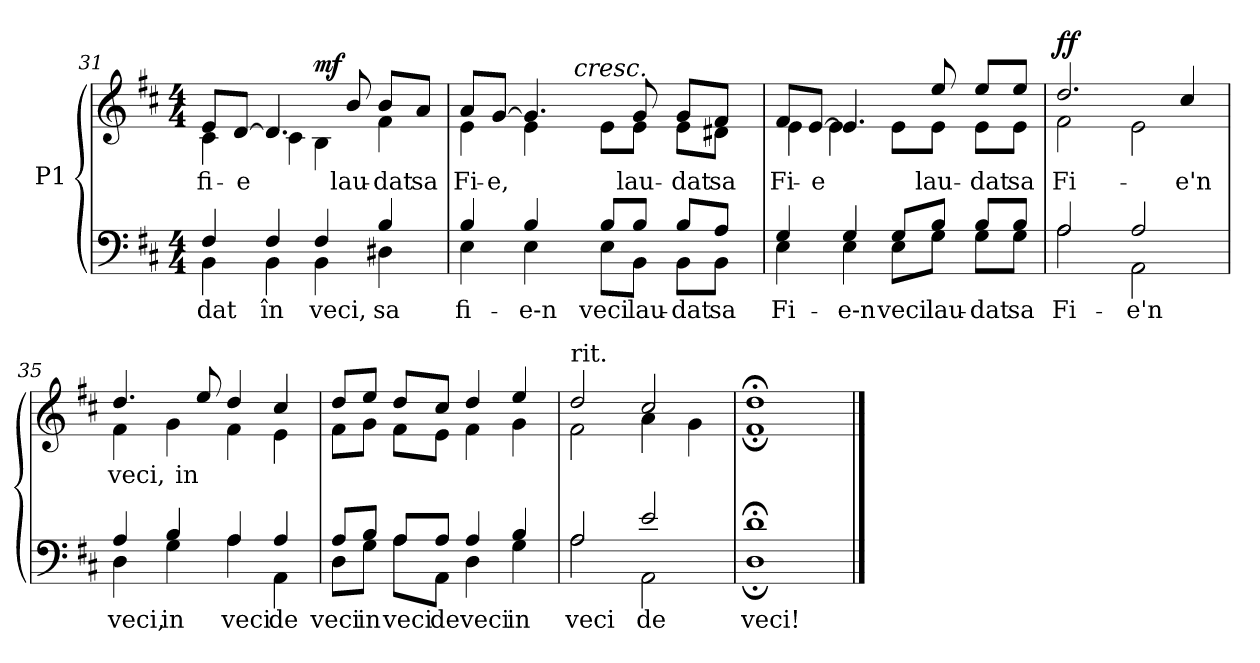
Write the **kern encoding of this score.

**kern	**text	**kern	**text	**dynam
*part1	*part1	*part1	*part1	*part1
*staff2	*staff2	*staff1	*staff1	*staff1/2
*I"P1	*	*	*	*
!!LO:LB:g=z
*clefF4	*	*clefG2	*	*
*k[f#c#]	*	*k[f#c#]	*	*
*D:	*	*D:	*	*
*M4/4	*	*M4/4	*	*
=31	=31	=31	=31	=31
!	!LO:LY:a:color=#000000	!	!	!
*^	*	*	*	*
!	!	!	!	!LO:LY:a:color=#000000	!
*	*	*	*^	*	*
4F#i/	4BBi\	-dat	8ei/L	4c#i\	fi-	.
!	!	!	!	!	!LO:LY:a:color=#000000	!
.	.	.	[>8di/J	.	-e	.
!	!	!LO:LY:a:color=#000000	!	!	!	!
4F#i/	4BBi\	în	4.di/]	4c#i\	.	.
!	!	!LO:LY:a:color=#000000	!	!	!	!
4F#i/	4BBi\	veci,	.	4Bi\	.	mf
!	!	!	!	!	!LO:LY:a:color=#000000	!
.	.	.	8bi/	.	lau-	.
!	!	!LO:LY:a:color=#000000	!	!	!	!
!	!	!	!	!	!LO:LY:a:color=#000000	!
4Bi/	4D#Xi\	sa	8bi/L	4f#i\	-dat	.
!	!	!	!	!	!LO:LY:a:color=#000000	!
.	.	.	8ai/J	.	sa	.
*	*	*	*v	*v	*	*
=32	=32	=32	=32	=32	=32
!	!	!LO:LY:a:color=#000000	!	!	!
!	!	!	!	!LO:LY:a:color=#000000	!
*	*	*	*^	*	*
*	*	*	*	*^	*	*
4Bi/	4Ei\	fi-	8ai/L	4ei\	4ryy	Fi-	.
!	!	!	!	!	!	!LO:LY:a:color=#000000	!
.	.	.	[>8gi/J	.	.	-e,	.
!	!	!LO:LY:a:color=#000000	!	!	!	!	!
4Bi/	4Ei\	-e-n	4.gi/]	4ei\	8ryy	.	.
.	.	.	.	.	64ryy	.	.
.	.	.	.	.	128...ryy	.	.
!	!	!	!	!	!LO:TX:a:i:t=cresc.	!	!
.	.	.	.	.	2ryy	.	.
!	!	!LO:LY:a:color=#000000	!	!	!	!	!
8Bi/L	8Ei\L	veci	.	8ei\L	.	.	.
!	!	!LO:LY:a:color=#000000	!	!	!	!	!
!	!	!	!	!	!	!LO:LY:a:color=#000000	!
8Bi/J	8BBi\J	lau-	8gi/	8ei\J	.	lau-	.
!	!	!LO:LY:a:color=#000000	!	!	!	!	!
!	!	!	!	!	!	!LO:LY:a:color=#000000	!
8Bi/L	8BBi\L	-dat	8gi/L	8ei\L	.	-dat	.
!	!	!LO:LY:a:color=#000000	!	!	!	!	!
!	!	!	!	!	!	!LO:LY:a:color=#000000	!
8Ai/J	8BBi\J	sa	8f#i/J	8d#Xi\J	.	sa	.
.	.	.	.	.	16ryy	.	.
.	.	.	.	.	32ryy	.	.
.	.	.	.	.	1024ryy	.	.
*	*	*	*v	*v	*v	*	*
=33	=33	=33	=33	=33	=33
*	*	*	*^	*	*
*	*	*	*	*^	*	*
!	!	!LO:LY:a:color=#000000	!	!	!	!	!
*	*	*	*v	*v	*v	*	*
*	*	*	*^	*	*
*	*	*	*	*^	*	*
!	!	!	!	!	!	!LO:LY:a:color=#000000	!
*	*	*	*	*v	*v	*	*
4Gi/	4Ei\	Fi-	8f#i/L	4ei\	Fi-	.
!	!	!	!	!	!LO:LY:a:color=#000000	!
.	.	.	[>8ei/J	.	-e	.
!	!	!LO:LY:a:color=#000000	!	!	!	!
4Gi/	4Ei\	-e-n	4.ei/]	4ei\	.	.
!	!	!LO:LY:a:color=#000000	!	!	!	!
8Gi/L	8Ei\L	veci	.	8ei\L	.	.
!	!	!LO:LY:a:color=#000000	!	!	!	!
!	!	!	!	!	!LO:LY:a:color=#000000	!
8Bi/J	8Gi\J	lau-	8eei/	8ei\J	lau-	.
!	!	!LO:LY:a:color=#000000	!	!	!	!
!	!	!	!	!	!LO:LY:a:color=#000000	!
8Bi/L	8Gi\L	-dat	8eei/L	8ei\L	-dat	.
!	!	!LO:LY:a:color=#000000	!	!	!	!
!	!	!	!	!	!LO:LY:a:color=#000000	!
8Bi/J	8Gi\J	sa	8eei/J	8ei\J	sa	.
!!LO:LB:g=z	!!
=34	=34	=34	=34	=34	=34	=34
!	!	!LO:LY:a:color=#000000	!	!	!	!
!	!	!	!	!	!LO:LY:a:color=#000000	!
2Ai/	2Ai\	Fi-	2.ddi/	2f#i\	Fi-	ff
!	!	!LO:LY:a:color=#000000	!	!	!	!
2Ai/	2AAi\	-e'n	.	2ei\	.	.
!	!	!	!	!	!LO:LY:a:color=#000000	!
.	.	.	4cc#i/	.	-e'n	.
=35	=35	=35	=35	=35	=35	=35
!	!	!LO:LY:a:color=#000000	!	!	!	!
!	!	!	!	!	!LO:LY:a:color=#000000	!
4Ai/	4Di\	veci,	4.ddi/	4f#i\	veci,	.
!	!	!LO:LY:a:color=#000000	!	!	!	!
4Bi/	4Gi\	in	.	4gi\	.	.
!	!	!	!	!	!LO:LY:a:color=#000000	!
.	.	.	8eei/	.	in	.
!	!	!LO:LY:a:color=#000000	!	!	!	!
4Ai/	4Ai\	veci	4ddi/	4f#i\	.	.
!	!	!LO:LY:a:color=#000000	!	!	!	!
4Ai/	4AAi\	de	4cc#i/	4ei\	.	.
=36	=36	=36	=36	=36	=36	=36
!	!	!LO:LY:a:color=#000000	!	!	!	!
8Ai/L	8Di\L	veci	8ddi/L	8f#i\L	.	.
!	!	!LO:LY:a:color=#000000	!	!	!	!
8Bi/J	8Gi\J	in	8eei/J	8gi\J	.	.
!	!	!LO:LY:a:color=#000000	!	!	!	!
8Ai/L	8Ai\L	veci	8ddi/L	8f#i\L	.	.
!	!	!LO:LY:a:color=#000000	!	!	!	!
8Ai/J	8AAi\J	de	8cc#i/J	8ei\J	.	.
!	!	!LO:LY:a:color=#000000	!	!	!	!
4Ai/	4Di\	veci	4ddi/	4f#i\	.	.
!	!	!LO:LY:a:color=#000000	!	!	!	!
4Bi/	4Gi\	in	4eei/	4gi\	.	.
=37	=37	=37	=37	=37	=37	=37
!	!	!	!LO:TX:t=rit.	!	!	!
!	!	!LO:LY:a:color=#000000	!	!	!	!
2Ai/	2Ai\	veci	2ddi/	2f#i\	.	.
!	!	!LO:LY:a:color=#000000	!	!	!	!
2ei/	2AAi\	de	2cc#i/	4ai\	.	.
.	.	.	.	4gi\	.	.
=38	=38	=38	=38	=38	=38	=38
!	!	!LO:LY:a:color=#000000	!	!	!	!
1d;i	1D;i	veci!	1dd;i	1f#;i	.	.
*v	*v	*	*	*	*	*
*	*	*v	*v	*	*
==	==	==	==	==
*-	*-	*-	*-	*-
